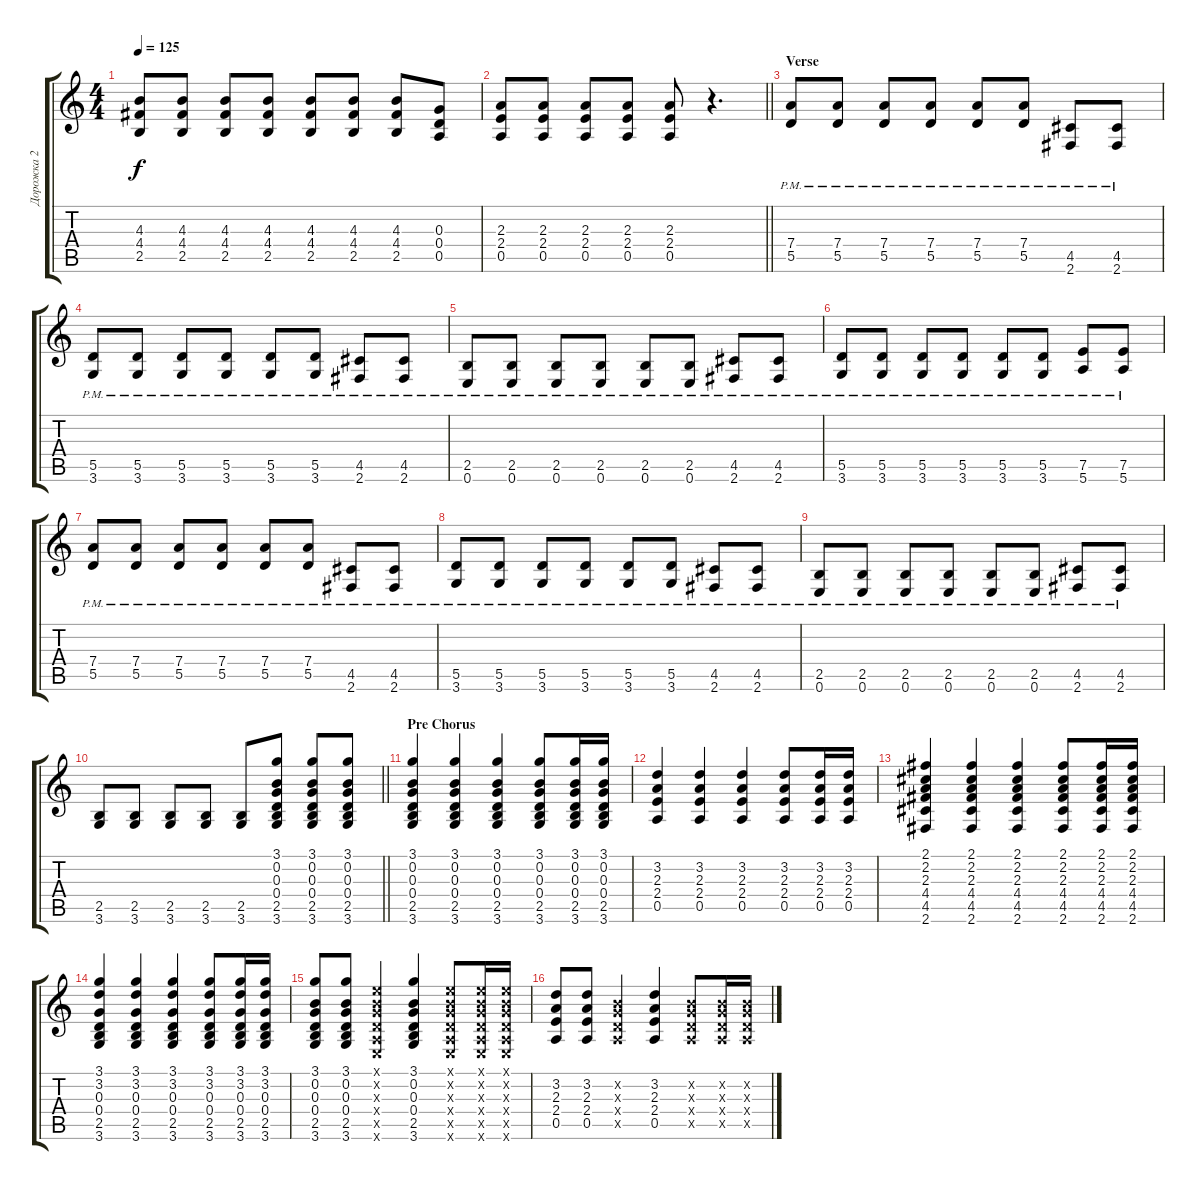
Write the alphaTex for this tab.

\track ("Дорожка 2" "Дорожка 2") {instrument acousticguitarsteel}
\staff {score tabs}
\tuning (E4 B3 G3 D3 A2 E2) {hide}
\ts (4 4)
\tempo 125
\clef g2
\ks c
(4.3 4.4 2.5).8{dy f} (4.3 4.4 2.5).8 (4.3 4.4 2.5).8 (4.3 4.4 2.5).8 (4.3 4.4 2.5).8 (4.3 4.4 2.5).8 (4.3 4.4 2.5).8 (0.3 0.4 0.5).8 |
\barLineRight lightlight
(2.3 2.4 0.5).8 (2.3 2.4 0.5).8 (2.3 2.4 0.5).8 (2.3 2.4 0.5).8 (2.3 2.4 0.5).8 r.4{d} |
\section ("" "Verse")
(7.4{pm} 5.5{pm}).8 (7.4{pm} 5.5{pm}).8 (7.4{pm} 5.5{pm}).8 (7.4{pm} 5.5{pm}).8 (7.4{pm} 5.5{pm}).8 (7.4{pm} 5.5{pm}).8 (4.5{pm} 2.6{pm}).8 (4.5{pm} 2.6{pm}).8 |
(5.5{pm} 3.6{pm}).8 (5.5{pm} 3.6{pm}).8 (5.5{pm} 3.6{pm}).8 (5.5{pm} 3.6{pm}).8 (5.5{pm} 3.6{pm}).8 (5.5{pm} 3.6{pm}).8 (4.5{pm} 2.6{pm}).8 (4.5{pm} 2.6{pm}).8 |
(2.5{pm} 0.6{pm}).8 (2.5{pm} 0.6{pm}).8 (2.5{pm} 0.6{pm}).8 (2.5{pm} 0.6{pm}).8 (2.5{pm} 0.6{pm}).8 (2.5{pm} 0.6{pm}).8 (4.5{pm} 2.6{pm}).8 (4.5{pm} 2.6{pm}).8 |
(5.5{pm} 3.6{pm}).8 (5.5{pm} 3.6{pm}).8 (5.5{pm} 3.6{pm}).8 (5.5{pm} 3.6{pm}).8 (5.5{pm} 3.6{pm}).8 (5.5{pm} 3.6{pm}).8 (7.5{pm} 5.6{pm}).8 (7.5{pm} 5.6{pm}).8 |
(7.4{pm} 5.5{pm}).8 (7.4{pm} 5.5{pm}).8 (7.4{pm} 5.5{pm}).8 (7.4{pm} 5.5{pm}).8 (7.4{pm} 5.5{pm}).8 (7.4{pm} 5.5{pm}).8 (4.5{pm} 2.6{pm}).8 (4.5{pm} 2.6{pm}).8 |
(5.5{pm} 3.6{pm}).8 (5.5{pm} 3.6{pm}).8 (5.5{pm} 3.6{pm}).8 (5.5{pm} 3.6{pm}).8 (5.5{pm} 3.6{pm}).8 (5.5{pm} 3.6{pm}).8 (4.5{pm} 2.6{pm}).8 (4.5{pm} 2.6{pm}).8 |
(2.5{pm} 0.6{pm}).8 (2.5{pm} 0.6{pm}).8 (2.5{pm} 0.6{pm}).8 (2.5{pm} 0.6{pm}).8 (2.5{pm} 0.6{pm}).8 (2.5{pm} 0.6{pm}).8 (4.5{pm} 2.6{pm}).8 (4.5{pm} 2.6{pm}).8 |
\barLineRight lightlight
(2.5 3.6).8 (2.5 3.6).8 (2.5 3.6).8 (2.5 3.6).8 (2.5 3.6).8 (3.1 0.2 0.3 0.4 2.5 3.6).8 (3.1 0.2 0.3 0.4 2.5 3.6).8 (3.1 0.2 0.3 0.4 2.5 3.6).8 |
\section ("" "Pre Chorus")
(3.1 0.2 0.3 0.4 2.5 3.6).4 (3.1 0.2 0.3 0.4 2.5 3.6).4 (3.1 0.2 0.3 0.4 2.5 3.6).4 (3.1 0.2 0.3 0.4 2.5 3.6).8 (3.1 0.2 0.3 0.4 2.5 3.6).16 (3.1 0.2 0.3 0.4 2.5 3.6).16 |
(3.2 2.3 2.4 0.5).4 (3.2 2.3 2.4 0.5).4 (3.2 2.3 2.4 0.5).4 (3.2 2.3 2.4 0.5).8 (3.2 2.3 2.4 0.5).16 (3.2 2.3 2.4 0.5).16 |
(2.1 2.2 2.3 4.4 4.5 2.6).4 (2.1 2.2 2.3 4.4 4.5 2.6).4 (2.1 2.2 2.3 4.4 4.5 2.6).4 (2.1 2.2 2.3 4.4 4.5 2.6).8 (2.1 2.2 2.3 4.4 4.5 2.6).16 (2.1 2.2 2.3 4.4 4.5 2.6).16 |
(3.1 3.2 0.3 0.4 2.5 3.6).4 (3.1 3.2 0.3 0.4 2.5 3.6).4 (3.1 3.2 0.3 0.4 2.5 3.6).4 (3.1 3.2 0.3 0.4 2.5 3.6).8 (3.1 3.2 0.3 0.4 2.5 3.6).16 (3.1 3.2 0.3 0.4 2.5 3.6).16 |
(3.1 0.2 0.3 0.4 2.5 3.6).8 (3.1 0.2 0.3 0.4 2.5 3.6).8 (0.1{x} 0.2{x} 0.3{x} 0.4{x} 0.5{x} 0.6{x}).4 (3.1 0.2 0.3 0.4 2.5 3.6).4 (0.1{x} 0.2{x} 0.3{x} 0.4{x} 0.5{x} 0.6{x}).8 (0.1{x} 0.2{x} 0.3{x} 0.4{x} 0.5{x} 0.6{x}).16 (0.1{x} 0.2{x} 0.3{x} 0.4{x} 0.5{x} 0.6{x}).16 |
(3.2 2.3 2.4 0.5).8 (3.2 2.3 2.4 0.5).8 (0.2{x} 0.3{x} 0.4{x} 0.5{x}).4 (3.2 2.3 2.4 0.5).4 (0.2{x} 0.3{x} 0.4{x} 0.5{x}).8 (0.2{x} 0.3{x} 0.4{x} 0.5{x}).16 (0.2{x} 0.3{x} 0.4{x} 0.5{x}).16
